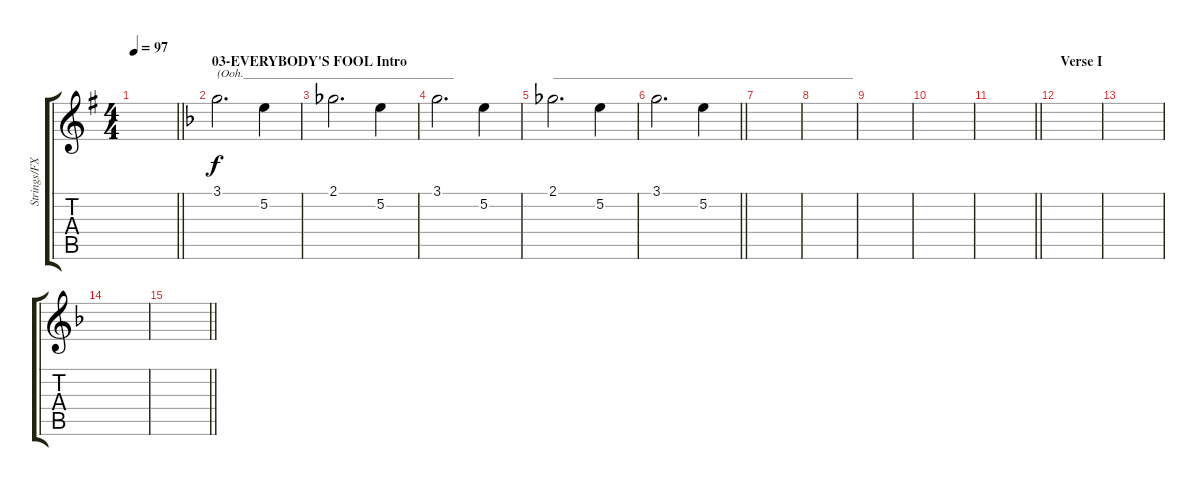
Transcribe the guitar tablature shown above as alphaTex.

\track ("Strings/FX/Choir" "Strings/FX") {instrument electricbassfinger}
\staff {score tabs}
\tuning (E4 B3 G3 D3 A2 E2) {hide}
\ts (4 4)
\tempo 97
\clef g2
\barLineRight lightlight
\ks g
|
\section ("" "03-EVERYBODY'S FOOL Intro")
\ks f
3.1.2{d txt "(Ooh.___________________________________" dy f volume 16 instrument choiraahs} 5.2.4 |
2.1.2{d} 5.2.4 |
3.1.2{d} 5.2.4 |
2.1.2{d txt "__________________________________________________"} 5.2.4 |
\barLineRight lightlight
3.1.2{d} 5.2.4 |
|
|
|
|
\barLineRight lightlight
|
\section ("" "Verse I")
|
|
|
\barLineRight lightlight
